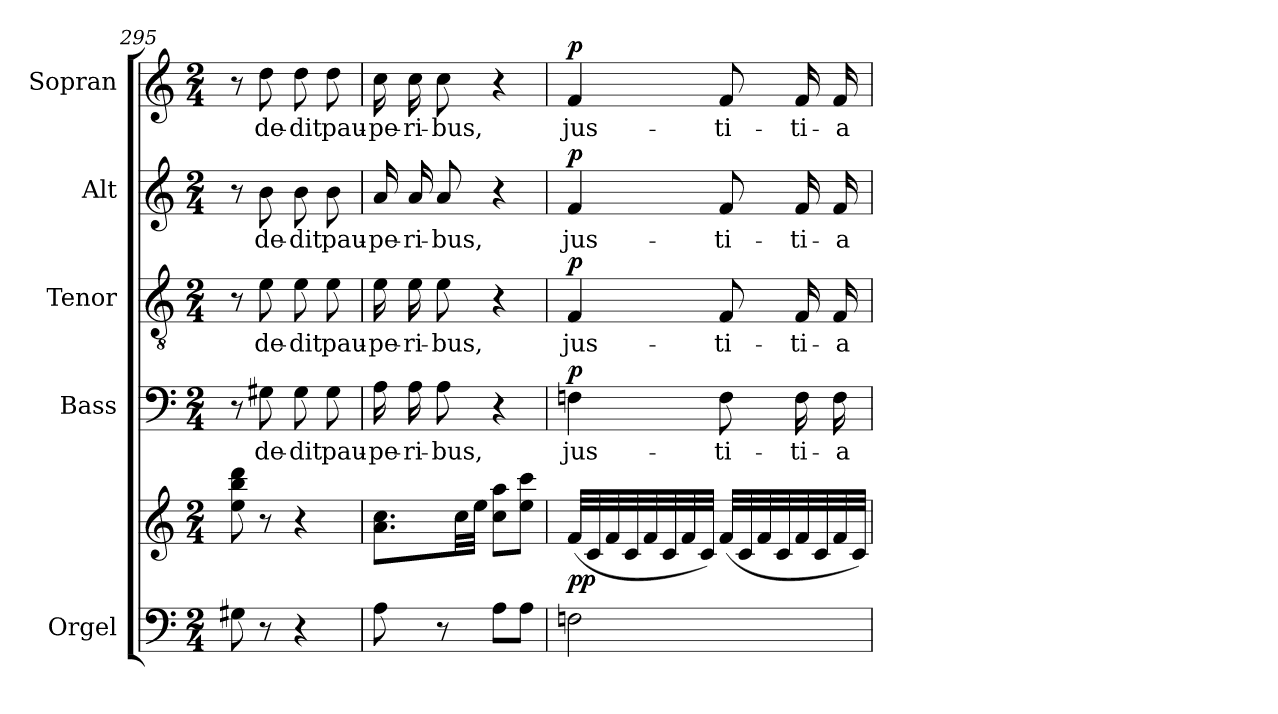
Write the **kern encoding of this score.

**kern	**kern	**dynam	**kern	**text	**dynam	**kern	**text	**dynam	**kern	**text	**dynam	**kern	**text	**dynam
*part5	*part5	*part5	*part4	*part4	*part4	*part3	*part3	*part3	*part2	*part2	*part2	*part1	*part1	*part1
*staff6	*staff5	*staff5/6	*staff4	*staff4	*staff4	*staff3	*staff3	*staff3	*staff2	*staff2	*staff2	*staff1	*staff1	*staff1
*I"Orgel	*	*	*I"Bass	*	*	*I"Tenor	*	*	*I"Alt	*	*	*I"Sopran	*	*
*I'Org.	*	*	*I'B.	*	*	*I'T.	*	*	*I'A.	*	*	*I'S.	*	*
*clefF4	*clefG2	*	*clefF4	*	*	*clefGv2	*	*	*clefG2	*	*	*clefG2	*	*
*k[]	*k[]	*	*k[]	*	*	*k[]	*	*	*k[]	*	*	*k[]	*	*
*C:	*C:	*	*C:	*	*	*C:	*	*	*C:	*	*	*C:	*	*
*M2/4	*M2/4	*	*M2/4	*	*	*M2/4	*	*	*M2/4	*	*	*M2/4	*	*
=295	=295	=295	=295	=295	=295	=295	=295	=295	=295	=295	=295	=295	=295	=295
8G#X\	8ee\ 8bb\ 8ddd\	.	8r	.	.	8r	.	.	8r	.	.	8r	.	.
!	!	!	!	!LO:LY:b	!	!	!LO:LY:b	!	!	!LO:LY:b	!	!	!LO:LY:b	!
8r	8r	.	8G#X\	de-	.	8e\	de-	.	8b\	de-	.	8dd\	de-	.
!	!	!	!	!LO:LY:b	!	!	!LO:LY:b	!	!	!LO:LY:b	!	!	!LO:LY:b	!
4r	4r	.	8G#\	-dit	.	8e\	-dit	.	8b\	-dit	.	8dd\	-dit	.
!	!	!	!	!LO:LY:b	!	!	!LO:LY:b	!	!	!LO:LY:b	!	!	!LO:LY:b	!
.	.	.	8G#\	pau-	.	8e\	pau-	.	8b\	pau-	.	8dd\	pau-	.
!!LO:LB:g=z
=296	=296	=296	=296	=296	=296	=296	=296	=296	=296	=296	=296	=296	=296	=296
!	!	!	!	!LO:LY:b	!	!	!LO:LY:b	!	!	!LO:LY:b	!	!	!LO:LY:b	!
8A\	8.a\ 8.cc\L	.	16A\	-pe-	.	16e\	-pe-	.	16a/	-pe-	.	16cc\	-pe-	.
!	!	!	!	!LO:LY:b	!	!	!LO:LY:b	!	!	!LO:LY:b	!	!	!LO:LY:b	!
.	.	.	16A\	-ri-	.	16e\	-ri-	.	16a/	-ri-	.	16cc\	-ri-	.
!	!	!	!	!LO:LY:b	!	!	!LO:LY:b	!	!	!LO:LY:b	!	!	!LO:LY:b	!
8r	.	.	8A\	-bus,	.	8e\	-bus,	.	8a/	-bus,	.	8cc\	-bus,	.
.	32cc\LL	.	.	.	.	.	.	.	.	.	.	.	.	.
.	32ee\JJJ	.	.	.	.	.	.	.	.	.	.	.	.	.
8A\L	8cc\ 8aa\L	.	4r	.	.	4r	.	.	4r	.	.	4r	.	.
8A\J	8ee\ 8ccc\J	.	.	.	.	.	.	.	.	.	.	.	.	.
=297	=297	=297	=297	=297	=297	=297	=297	=297	=297	=297	=297	=297	=297	=297
!	!	!LO:DY:b	!	!LO:LY:b	!LO:DY:a	!	!LO:LY:b	!LO:DY:a	!	!LO:LY:b	!LO:DY:a	!	!LO:LY:b	!LO:DY:a
2Fn\	(<32f/LLL	pp	4Fn\	jus-	p	4F/	jus-	p	4f/	jus-	p	4f/	jus-	p
.	32c/	.	.	.	.	.	.	.	.	.	.	.	.	.
.	32f/	.	.	.	.	.	.	.	.	.	.	.	.	.
.	32c/	.	.	.	.	.	.	.	.	.	.	.	.	.
.	32f/	.	.	.	.	.	.	.	.	.	.	.	.	.
.	32c/	.	.	.	.	.	.	.	.	.	.	.	.	.
.	32f/	.	.	.	.	.	.	.	.	.	.	.	.	.
.	32c/JJJ)	.	.	.	.	.	.	.	.	.	.	.	.	.
!	!	!	!	!LO:LY:b	!	!	!LO:LY:b	!	!	!LO:LY:b	!	!	!LO:LY:b	!
.	(<32f/LLL	.	8F\	-ti-	.	8F/	-ti-	.	8f/	-ti-	.	8f/	-ti-	.
.	32c/	.	.	.	.	.	.	.	.	.	.	.	.	.
.	32f/	.	.	.	.	.	.	.	.	.	.	.	.	.
.	32c/	.	.	.	.	.	.	.	.	.	.	.	.	.
!	!	!	!	!LO:LY:b	!	!	!LO:LY:b	!	!	!LO:LY:b	!	!	!LO:LY:b	!
.	32f/	.	16F\	-ti-	.	16F/	-ti-	.	16f/	-ti-	.	16f/	-ti-	.
.	32c/	.	.	.	.	.	.	.	.	.	.	.	.	.
!	!	!	!	!LO:LY:b	!	!	!LO:LY:b	!	!	!LO:LY:b	!	!	!LO:LY:b	!
.	32f/	.	16F\	-a	.	16F/	-a	.	16f/	-a	.	16f/	-a	.
.	32c/JJJ)	.	.	.	.	.	.	.	.	.	.	.	.	.
=	=	=	=	=	=	=	=	=	=	=	=	=	=	=
*-	*-	*-	*-	*-	*-	*-	*-	*-	*-	*-	*-	*-	*-	*-
